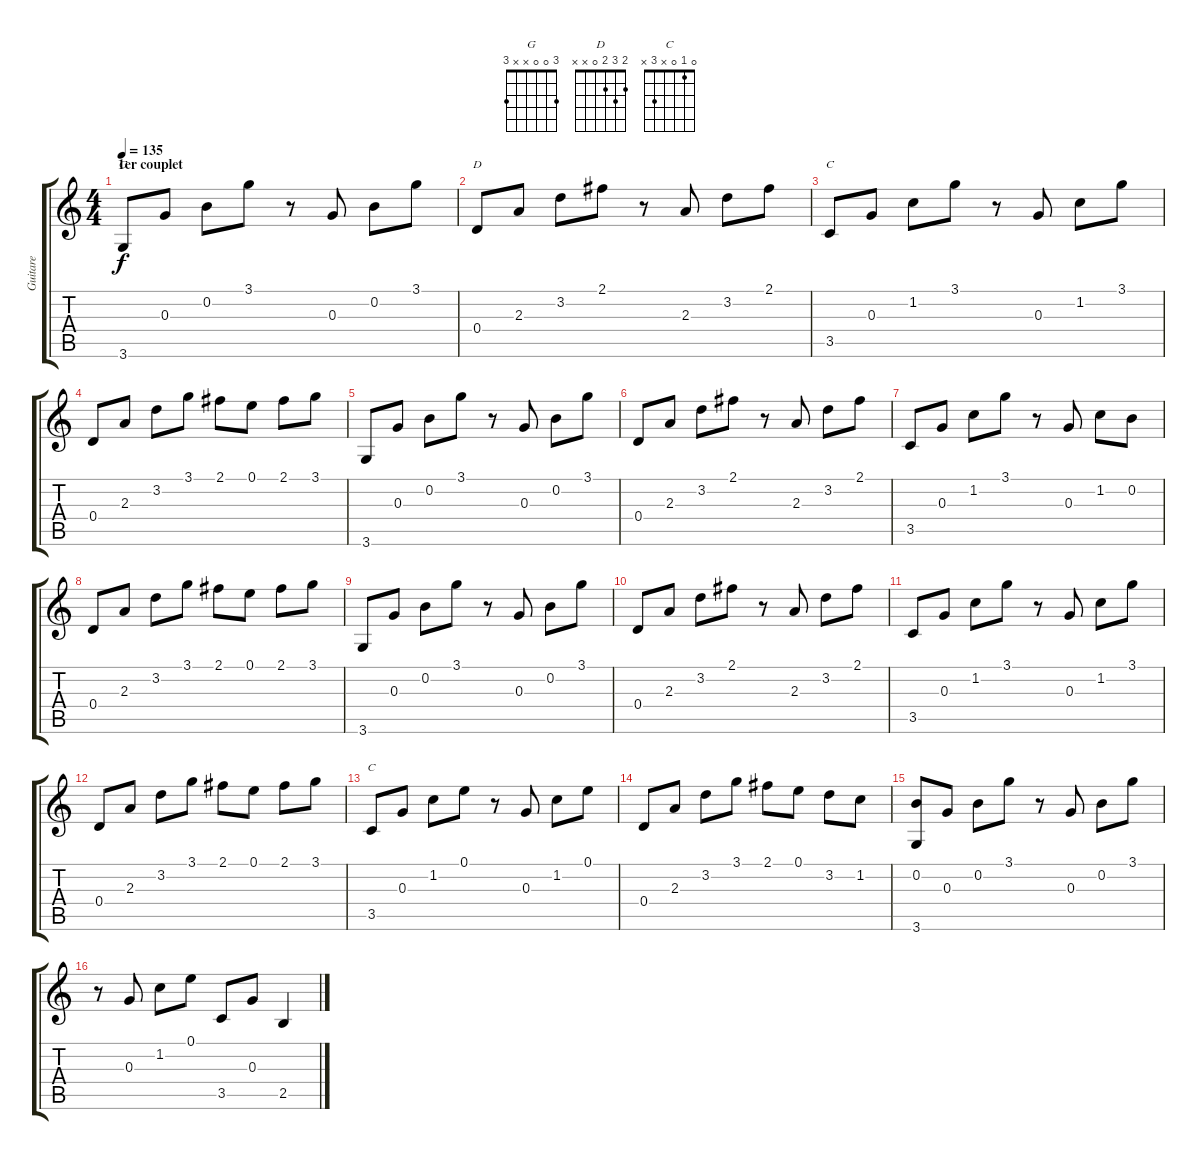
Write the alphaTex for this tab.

\track ("Guitare" "Guitare") {instrument acousticguitarsteel}
\staff {score tabs}
\tuning (E4 B3 G3 D3 A2 E2) {hide}
\chord ("G" 3 0 0 x x 3)
\chord ("D" 2 3 2 0 x x)
\chord ("C" 3 1 0 x 3 x)
\chord ("C" 0 1 0 x 3 x)
\ts (4 4)
\section ("" "1er couplet")
\tempo 135
\clef g2
\ks c
3.6.8{ch "G" dy f instrument acousticguitarsteel} 0.3.8 0.2.8 3.1.8 r.8 0.3.8 0.2.8 3.1.8 |
0.4.8{ch "D"} 2.3.8 3.2.8 2.1.8 r.8 2.3.8 3.2.8 2.1.8 |
3.5.8{ch "C"} 0.3.8 1.2.8 3.1.8 r.8 0.3.8 1.2.8 3.1.8 |
0.4.8 2.3.8 3.2.8 3.1.8 2.1.8 0.1.8 2.1.8 3.1.8 |
3.6.8 0.3.8 0.2.8 3.1.8 r.8 0.3.8 0.2.8 3.1.8 |
0.4.8 2.3.8 3.2.8 2.1.8 r.8 2.3.8 3.2.8 2.1.8 |
3.5.8 0.3.8 1.2.8 3.1.8 r.8 0.3.8 1.2.8 0.2.8 |
0.4.8 2.3.8 3.2.8 3.1.8 2.1.8 0.1.8 2.1.8 3.1.8 |
3.6.8 0.3.8 0.2.8 3.1.8 r.8 0.3.8 0.2.8 3.1.8 |
0.4.8 2.3.8 3.2.8 2.1.8 r.8 2.3.8 3.2.8 2.1.8 |
3.5.8 0.3.8 1.2.8 3.1.8 r.8 0.3.8 1.2.8 3.1.8 |
0.4.8 2.3.8 3.2.8 3.1.8 2.1.8 0.1.8 2.1.8 3.1.8 |
3.5.8{ch "C"} 0.3.8 1.2.8 0.1.8 r.8 0.3.8 1.2.8 0.1.8 |
0.4.8 2.3.8 3.2.8 3.1.8 2.1.8 0.1.8 3.2.8 1.2.8 |
(0.2 3.6).8 0.3.8 0.2.8 3.1.8 r.8 0.3.8 0.2.8 3.1.8 |
r.8 0.3.8 1.2.8 0.1.8 3.5.8 0.3.8 2.5.4
